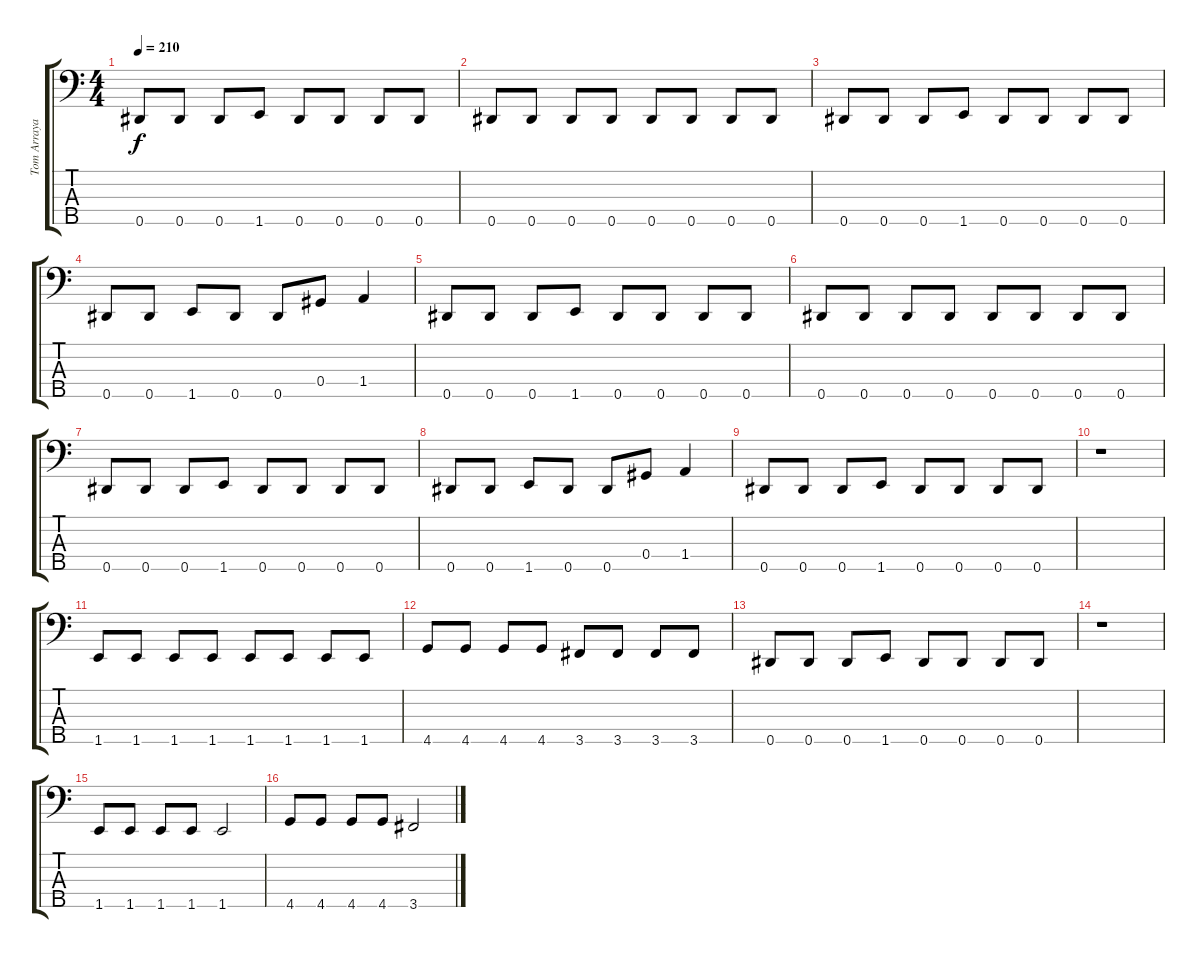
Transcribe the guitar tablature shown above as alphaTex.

\track ("Tom Arraya" "Tom Arraya") {instrument electricbasspick}
\staff {score tabs}
\tuning (B2 Gb2 Db2 Ab1 Eb1) {hide}
\ts (4 4)
\tempo 210
\clef f4
\ks c
0.5.8{dy f} 0.5.8 0.5.8 1.5.8 0.5.8 0.5.8 0.5.8 0.5.8 |
0.5.8 0.5.8 0.5.8 0.5.8 0.5.8 0.5.8 0.5.8 0.5.8 |
0.5.8 0.5.8 0.5.8 1.5.8 0.5.8 0.5.8 0.5.8 0.5.8 |
0.5.8 0.5.8 1.5.8 0.5.8 0.5.8 0.4.8 1.4.4 |
0.5.8 0.5.8 0.5.8 1.5.8 0.5.8 0.5.8 0.5.8 0.5.8 |
0.5.8 0.5.8 0.5.8 0.5.8 0.5.8 0.5.8 0.5.8 0.5.8 |
0.5.8 0.5.8 0.5.8 1.5.8 0.5.8 0.5.8 0.5.8 0.5.8 |
0.5.8 0.5.8 1.5.8 0.5.8 0.5.8 0.4.8 1.4.4 |
0.5.8 0.5.8 0.5.8 1.5.8 0.5.8 0.5.8 0.5.8 0.5.8 |
r.1 |
1.5.8 1.5.8 1.5.8 1.5.8 1.5.8 1.5.8 1.5.8 1.5.8 |
4.5.8 4.5.8 4.5.8 4.5.8 3.5.8 3.5.8 3.5.8 3.5.8 |
0.5.8 0.5.8 0.5.8 1.5.8 0.5.8 0.5.8 0.5.8 0.5.8 |
r.1 |
1.5.8 1.5.8 1.5.8 1.5.8 1.5.2 |
4.5.8 4.5.8 4.5.8 4.5.8 3.5.2
